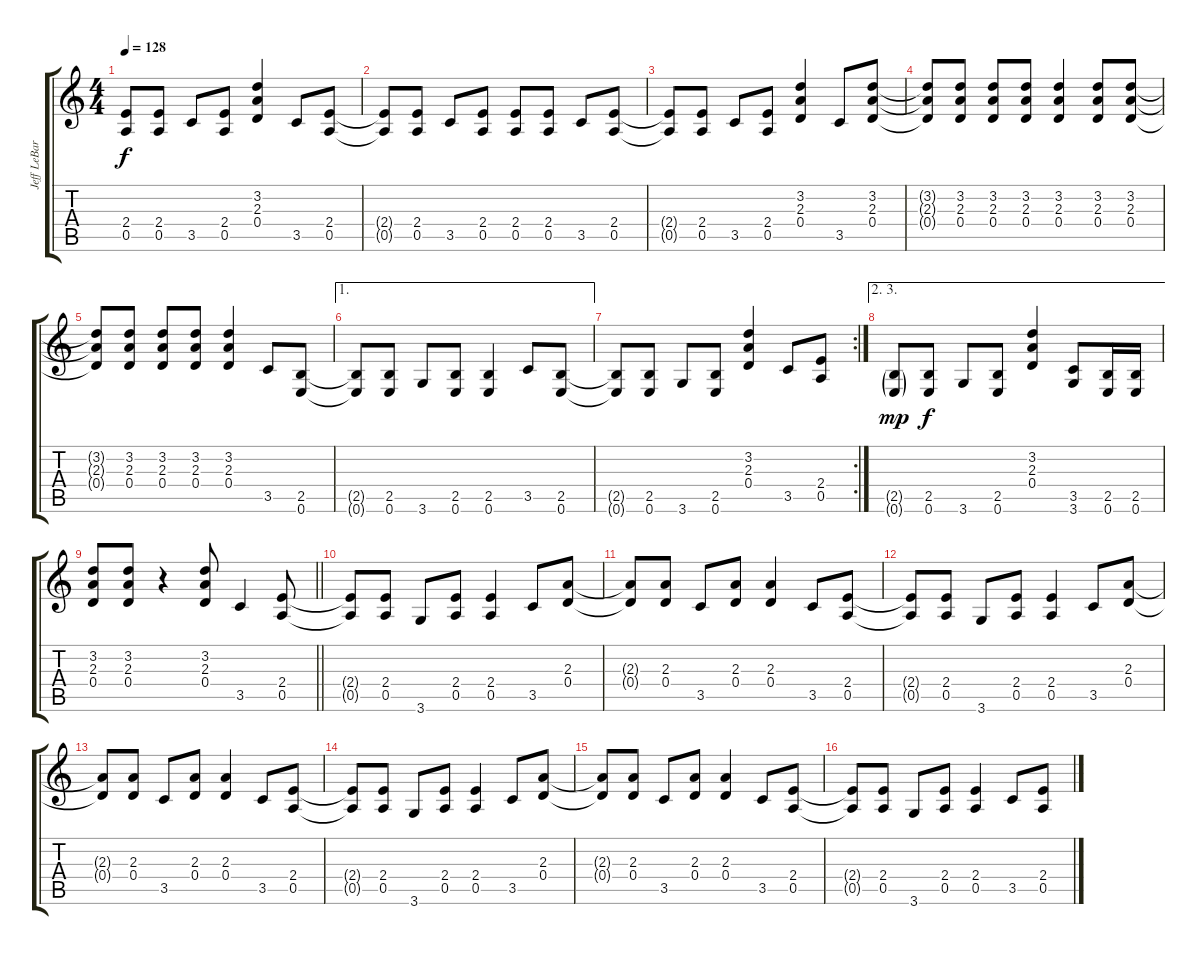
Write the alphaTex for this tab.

\track ("Jeff LeBar" "Jeff LeBar") {instrument distortionguitar}
\staff {score tabs}
\tuning (E4 B3 G3 D3 A2 E2) {hide}
\ts (4 4)
\tempo 128
\clef g2
\ks c
(2.4{t} 0.5{t}).8{dy f} (2.4 0.5).8 3.5.8 (2.4 0.5).8 (3.2 2.3 0.4).4 3.5.8 (2.4 0.5).8 |
(2.4{t} 0.5{t}).8 (2.4 0.5).8 3.5.8 (2.4 0.5).8 (2.4 0.5).8 (2.4 0.5).8 3.5.8 (2.4 0.5).8 |
(2.4{t} 0.5{t}).8 (2.4 0.5).8 3.5.8 (2.4 0.5).8 (3.2 2.3 0.4).4 3.5.8 (3.2 2.3 0.4).8 |
(3.2{t} 2.3{t} 0.4{t}).8 (3.2 2.3 0.4).8 (3.2 2.3 0.4).8 (3.2 2.3 0.4).8 (3.2 2.3 0.4).4 (3.2 2.3 0.4).8 (3.2 2.3 0.4).8 |
(3.2{t} 2.3{t} 0.4{t}).8 (3.2 2.3 0.4).8 (3.2 2.3 0.4).8 (3.2 2.3 0.4).8 (3.2 2.3 0.4).4 3.5.8 (2.5 0.6).8 |
\ae 1
(2.5{t} 0.6{t}).8 (2.5 0.6).8 3.6.8 (2.5 0.6).8 (2.5 0.6).4 3.5.8 (2.5 0.6).8 |
\rc 2
(2.5{t} 0.6{t}).8 (2.5 0.6).8 3.6.8 (2.5 0.6).8 (3.2 2.3 0.4).4 3.5.8 (2.4 0.5).8 |
\ae (2 3)
(2.5{g} 0.6{g}).8{dy mp} (2.5 0.6).8{dy f} 3.6.8 (2.5 0.6).8 (3.2 2.3 0.4).4 (3.5 3.6).8 (2.5 0.6).16 (2.5 0.6).16 |
\barLineRight lightlight
(3.2 2.3 0.4).8 (3.2 2.3 0.4).8 r.4 (3.2 2.3 0.4).8 3.5.4 (2.4 0.5).8 |
(2.4{t} 0.5{t}).8 (2.4 0.5).8 3.6.8 (2.4 0.5).8 (2.4 0.5).4 3.5.8 (2.3 0.4).8 |
(2.3{t} 0.4{t}).8 (2.3 0.4).8 3.5.8 (2.3 0.4).8 (2.3 0.4).4 3.5.8 (2.4 0.5).8 |
(2.4{t} 0.5{t}).8 (2.4 0.5).8 3.6.8 (2.4 0.5).8 (2.4 0.5).4 3.5.8 (2.3 0.4).8 |
(2.3{t} 0.4{t}).8 (2.3 0.4).8 3.5.8 (2.3 0.4).8 (2.3 0.4).4 3.5.8 (2.4 0.5).8 |
(2.4{t} 0.5{t}).8 (2.4 0.5).8 3.6.8 (2.4 0.5).8 (2.4 0.5).4 3.5.8 (2.3 0.4).8 |
(2.3{t} 0.4{t}).8 (2.3 0.4).8 3.5.8 (2.3 0.4).8 (2.3 0.4).4 3.5.8 (2.4 0.5).8 |
(2.4{t} 0.5{t}).8 (2.4 0.5).8 3.6.8 (2.4 0.5).8 (2.4 0.5).4 3.5.8 (2.4 0.5).8
